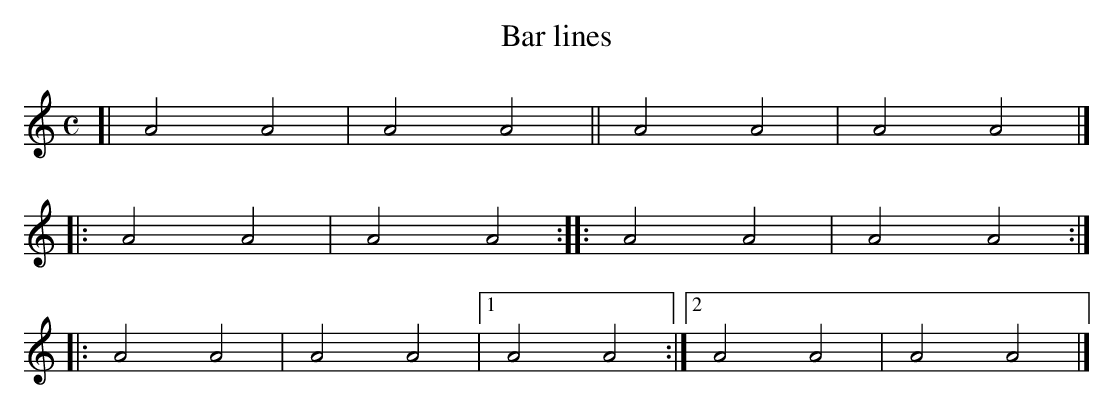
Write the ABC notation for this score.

X:1
T:Bar lines
M:C
K:C
[| A4 A4 | A4 A4 || A4 A4 | A4 A4 |]
|: A4 A4 | A4 A4 :: A4 A4 | A4 A4 ::
A4 A4 | A4 A4 |1 A4 A4 :|2 A4 A4 | A4 A4 |]
